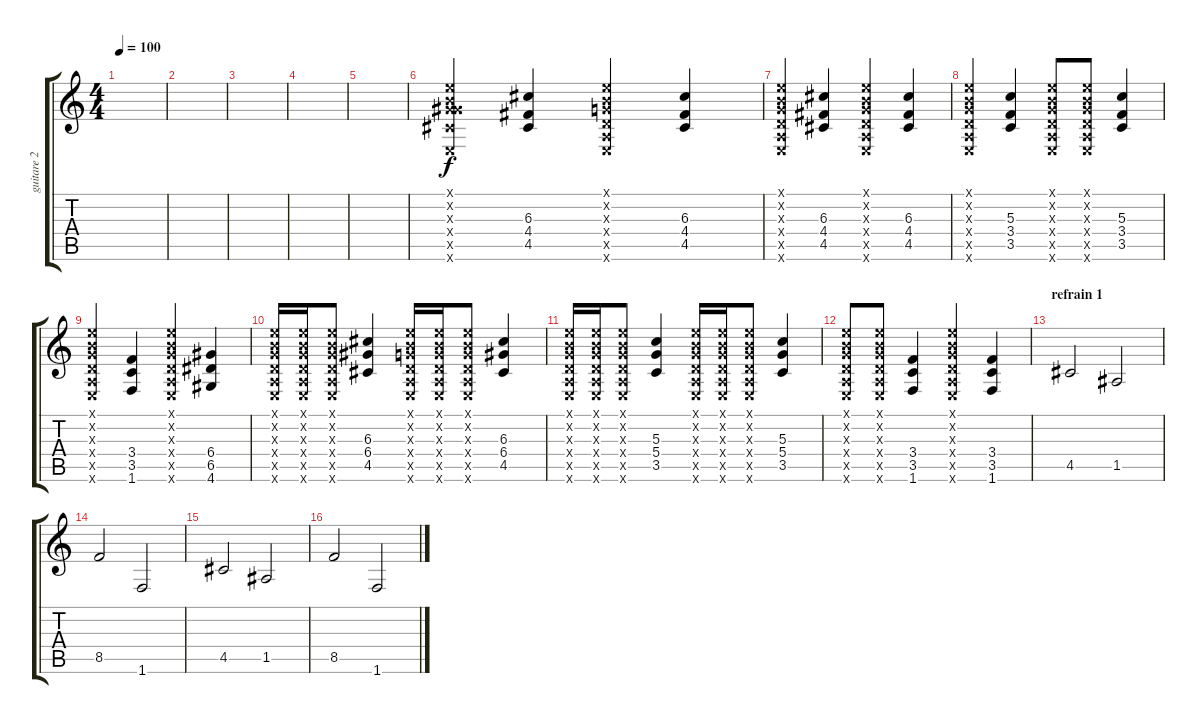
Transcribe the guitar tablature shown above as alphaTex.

\track ("guitare 2" "guitare 2") {instrument overdrivenguitar}
\staff {score tabs}
\tuning (E4 B3 G3 D3 A2 E2) {hide}
\ts (4 4)
\tempo 100
\clef g2
\ks c
|
|
|
|
|
(0.1{x} 0.2{x} 0.3{x} 6.4{x} 4.5{x} 0.6{x}).4 (6.3 4.4 4.5).4 (0.1{x} 0.2{x} 0.3{x} 0.4{x} 0.5{x} 0.6{x}).4 (6.3 4.4 4.5).4 |
(0.1{x} 0.2{x} 0.3{x} 0.4{x} 0.5{x} 0.6{x}).4 (6.3 4.4 4.5).4 (0.1{x} 0.2{x} 0.3{x} 0.4{x} 0.5{x} 0.6{x}).4 (6.3 4.4 4.5).4 |
(0.1{x} 0.2{x} 0.3{x} 0.4{x} 0.5{x} 0.6{x}).4 (5.3 3.4 3.5).4 (0.1{x} 0.2{x} 0.3{x} 0.4{x} 0.5{x} 0.6{x}).8 (0.1{x} 0.2{x} 0.3{x} 0.4{x} 0.5{x} 0.6{x}).8 (5.3 3.4 3.5).4 |
(0.1{x} 0.2{x} 0.3{x} 0.4{x} 0.5{x} 0.6{x}).4 (3.4 3.5 1.6).4 (0.1{x} 0.2{x} 0.3{x} 0.4{x} 0.5{x} 0.6{x}).4 (6.4 6.5 4.6).4 |
(0.1{x} 0.2{x} 0.3{x} 0.4{x} 0.5{x} 0.6{x}).16 (0.1{x} 0.2{x} 0.3{x} 0.4{x} 0.5{x} 0.6{x}).16 (0.1{x} 0.2{x} 0.3{x} 0.4{x} 0.5{x} 0.6{x}).8 (6.3 6.4 4.5).4 (0.1{x} 0.2{x} 0.3{x} 0.4{x} 0.5{x} 0.6{x}).16 (0.1{x} 0.2{x} 0.3{x} 0.4{x} 0.5{x} 0.6{x}).16 (0.1{x} 0.2{x} 0.3{x} 0.4{x} 0.5{x} 0.6{x}).8 (6.3 6.4 4.5).4 |
(0.1{x} 0.2{x} 0.3{x} 0.4{x} 0.5{x} 0.6{x}).16 (0.1{x} 0.2{x} 0.3{x} 0.4{x} 0.5{x} 0.6{x}).16 (0.1{x} 0.2{x} 0.3{x} 0.4{x} 0.5{x} 0.6{x}).8 (5.3 5.4 3.5).4 (0.1{x} 0.2{x} 0.3{x} 0.4{x} 0.5{x} 0.6{x}).16 (0.1{x} 0.2{x} 0.3{x} 0.4{x} 0.5{x} 0.6{x}).16 (0.1{x} 0.2{x} 0.3{x} 0.4{x} 0.5{x} 0.6{x}).8 (5.3 5.4 3.5).4 |
(0.1{x} 0.2{x} 0.3{x} 0.4{x} 0.5{x} 0.6{x}).8 (0.1{x} 0.2{x} 0.3{x} 0.4{x} 0.5{x} 0.6{x}).8 (3.4 3.5 1.6).4 (0.1{x} 0.2{x} 0.3{x} 0.4{x} 0.5{x} 0.6{x}).4 (3.4 3.5 1.6).4 |
\section ("" "refrain 1")
4.5.2 1.5.2 |
8.5.2 1.6.2 |
4.5.2 1.5.2 |
8.5.2 1.6.2
